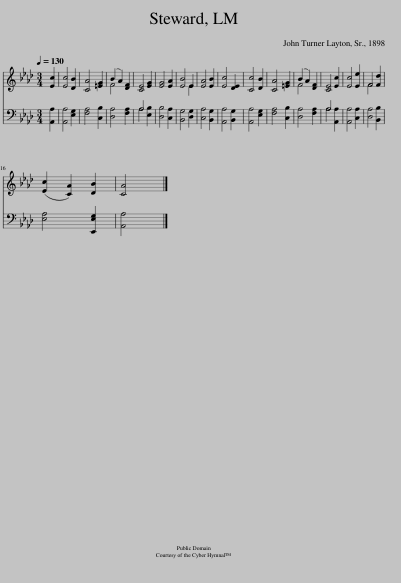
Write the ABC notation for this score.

X:1
%%score ( 1 2 ) ( 3 4 )
L:1/8
Q:1/4=130
M:3/4
I:linebreak $
K:Ab
V:1 treble
V:2 treble
V:3 bass
V:4 bass
V:1
 [Ec]2 | [Ec]4 [DB]2 | [CA]4 [=EG]2 | (B2 A2) [DF]2 | [CE]4 [EG]2 | %5
 [EG]4 [EA]2 | [EB]4 E2 | [EA]4 [EB]2 | [Ec]4 [DE]2 | [Cc]4 [DB]2 | %10
 [CA]4 [=EG]2 | (B2 A2) [DF]2 | [CE]4 [Ec]2 | [Ec]4 [Ee]2 | F4 [Fd]2 |$ %15
 ([Ec]2 [CA]2) [DB]2 | [CA]4 |] %17
V:2
 x2 | x6 | x6 | F4 x2 | x6 | %5
 x6 | x4 E2 | x6 | x6 | x6 | %10
 x6 | F4 x2 | x6 | x6 | F4 x2 |$ %15
 x6 | x4 |] %17
V:3
 [A,,A,]2 | [A,,A,]4 [E,G,]2 | [F,A,]4 [C,B,]2 | [D,A,]4 [F,A,]2 | A,4 [E,B,]2 | %5
 [D,B,]4 [C,A,]2 | [B,,G,]4 [D,G,]2 | [C,A,]4 [B,,G,]2 | [A,,A,]4 [B,,G,]2 | [A,,A,]4 [E,G,]2 | %10
 [F,A,]4 [C,B,]2 | [D,A,]4 [F,A,]2 | A,4 [A,,A,]2 | [A,,A,]4 [C,A,]2 | [D,A,]4 [B,,B,]2 |$ %15
 [E,A,]4 [E,,E,G,]2 | [A,,A,]4 |] %17
V:4
 x2 | x6 | x6 | x6 | A,4 x2 | %5
 x6 | x6 | x6 | x6 | x6 | %10
 x6 | x6 | A,4 x2 | x6 | x6 |$ %15
 x6 | x4 |] %17
